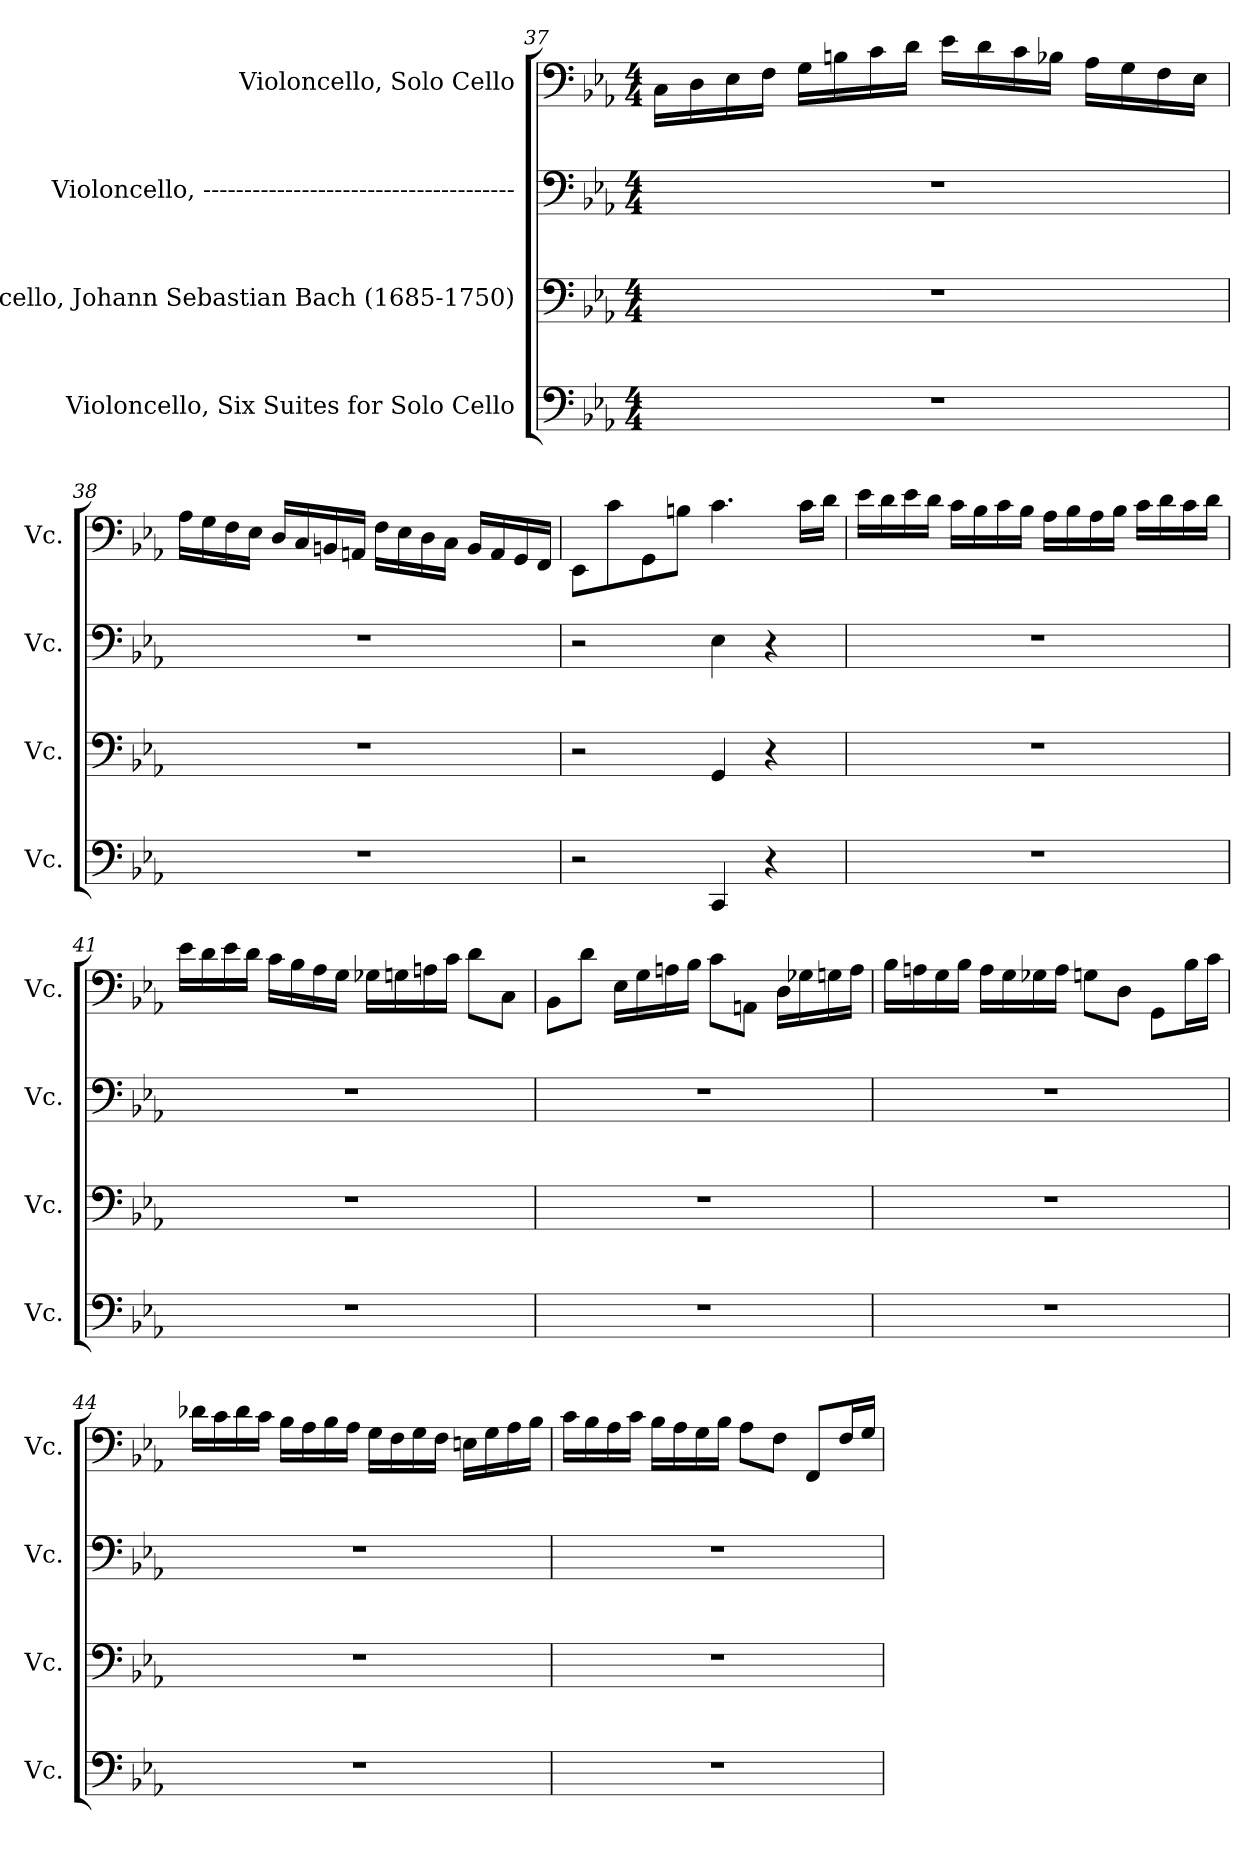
**kern	**kern	**kern	**kern
*part4	*part3	*part2	*part1
*staff4	*staff3	*staff2	*staff1
*I"Violoncello, Six Suites for Solo Cello	*I"Violoncello, Johann Sebastian Bach  (1685-1750)	*I"Violoncello, --------------------------------------	*I"Violoncello, Solo Cello
*I'Vc.	*I'Vc.	*I'Vc.	*I'Vc.
*clefF4	*clefF4	*clefF4	*clefF4
*k[b-e-a-]	*k[b-e-a-]	*k[b-e-a-]	*k[b-e-a-]
*M4/4	*M4/4	*M4/4	*M4/4
=37	=37	=37	=37
1r	1r	1r	16C\LL
.	.	.	16D\
.	.	.	16E-\
.	.	.	16F\JJ
.	.	.	16G\LL
.	.	.	16Bn\
.	.	.	16c\
.	.	.	16d\JJ
.	.	.	16e-\LL
.	.	.	16d\
.	.	.	16c\
.	.	.	16B-X\JJ
.	.	.	16A-\LL
.	.	.	16G\
.	.	.	16F\
.	.	.	16E-\JJ
!!LO:LB:g=z
=38	=38	=38	=38
1r	1r	1r	16A-\LL
.	.	.	16G\
.	.	.	16F\
.	.	.	16E-\JJ
.	.	.	16D/LL
.	.	.	16C/
.	.	.	16BBn/
.	.	.	16AAn/JJ
.	.	.	16F\LL
.	.	.	16E-\
.	.	.	16D\
.	.	.	16C\JJ
.	.	.	16BB/LL
.	.	.	16AA/
.	.	.	16GG/
.	.	.	16FF/JJ
=39	=39	=39	=39
2r	2r	2r	8EE-\L
.	.	.	8c\
.	.	.	8GG\
.	.	.	8Bn\J
4CC/	4GG/	4E-\	4.c\
4r	4r	4r	.
.	.	.	16c\LL
.	.	.	16d\JJ
!!LO:PB:g=z
=40	=40	=40	=40
1r	1r	1r	16e-\LL
.	.	.	16d\
.	.	.	16e-\
.	.	.	16d\JJ
.	.	.	16c\LL
.	.	.	16B-\
.	.	.	16c\
.	.	.	16B-\JJ
.	.	.	16A-\LL
.	.	.	16B-\
.	.	.	16A-\
.	.	.	16B-\JJ
.	.	.	16c\LL
.	.	.	16d\
.	.	.	16c\
.	.	.	16d\JJ
=41	=41	=41	=41
1r	1r	1r	16e-\LL
.	.	.	16d\
.	.	.	16e-\
.	.	.	16d\JJ
.	.	.	16c\LL
.	.	.	16B-\
.	.	.	16A-\
.	.	.	16G\JJ
.	.	.	16G-X\LL
.	.	.	16Gn\
.	.	.	16An\
.	.	.	16c\JJ
.	.	.	8d\L
.	.	.	8C\J
!!LO:LB:g=z
=42	=42	=42	=42
1r	1r	1r	8BB-\L
.	.	.	8d\J
.	.	.	16E-\LL
.	.	.	16G\
.	.	.	16An\
.	.	.	16B-\JJ
.	.	.	8c\L
.	.	.	8AAn\J
.	.	.	16D\LL
.	.	.	16G-X\
.	.	.	16Gn\
.	.	.	16A\JJ
=43	=43	=43	=43
1r	1r	1r	16B-\LL
.	.	.	16An\
.	.	.	16G\
.	.	.	16B-\JJ
.	.	.	16A\LL
.	.	.	16G\
.	.	.	16G-X\
.	.	.	16A\JJ
.	.	.	8Gn\L
.	.	.	8D\J
.	.	.	8GG\L
.	.	.	16B-\L
.	.	.	16c\JJ
!!LO:LB:g=z
=44	=44	=44	=44
1r	1r	1r	16d-X\LL
.	.	.	16c\
.	.	.	16d-\
.	.	.	16c\JJ
.	.	.	16B-\LL
.	.	.	16A-\
.	.	.	16B-\
.	.	.	16A-\JJ
.	.	.	16G\LL
.	.	.	16F\
.	.	.	16G\
.	.	.	16F\JJ
.	.	.	16En\LL
.	.	.	16G\
.	.	.	16A-\
.	.	.	16B-\JJ
=45	=45	=45	=45
1r	1r	1r	16c\LL
.	.	.	16B-\
.	.	.	16A-\
.	.	.	16c\JJ
.	.	.	16B-\LL
.	.	.	16A-\
.	.	.	16G\
.	.	.	16B-\JJ
.	.	.	8A-\L
.	.	.	8F\J
.	.	.	8FF/L
.	.	.	16F/L
.	.	.	16G/JJ
=	=	=	=
*-	*-	*-	*-
